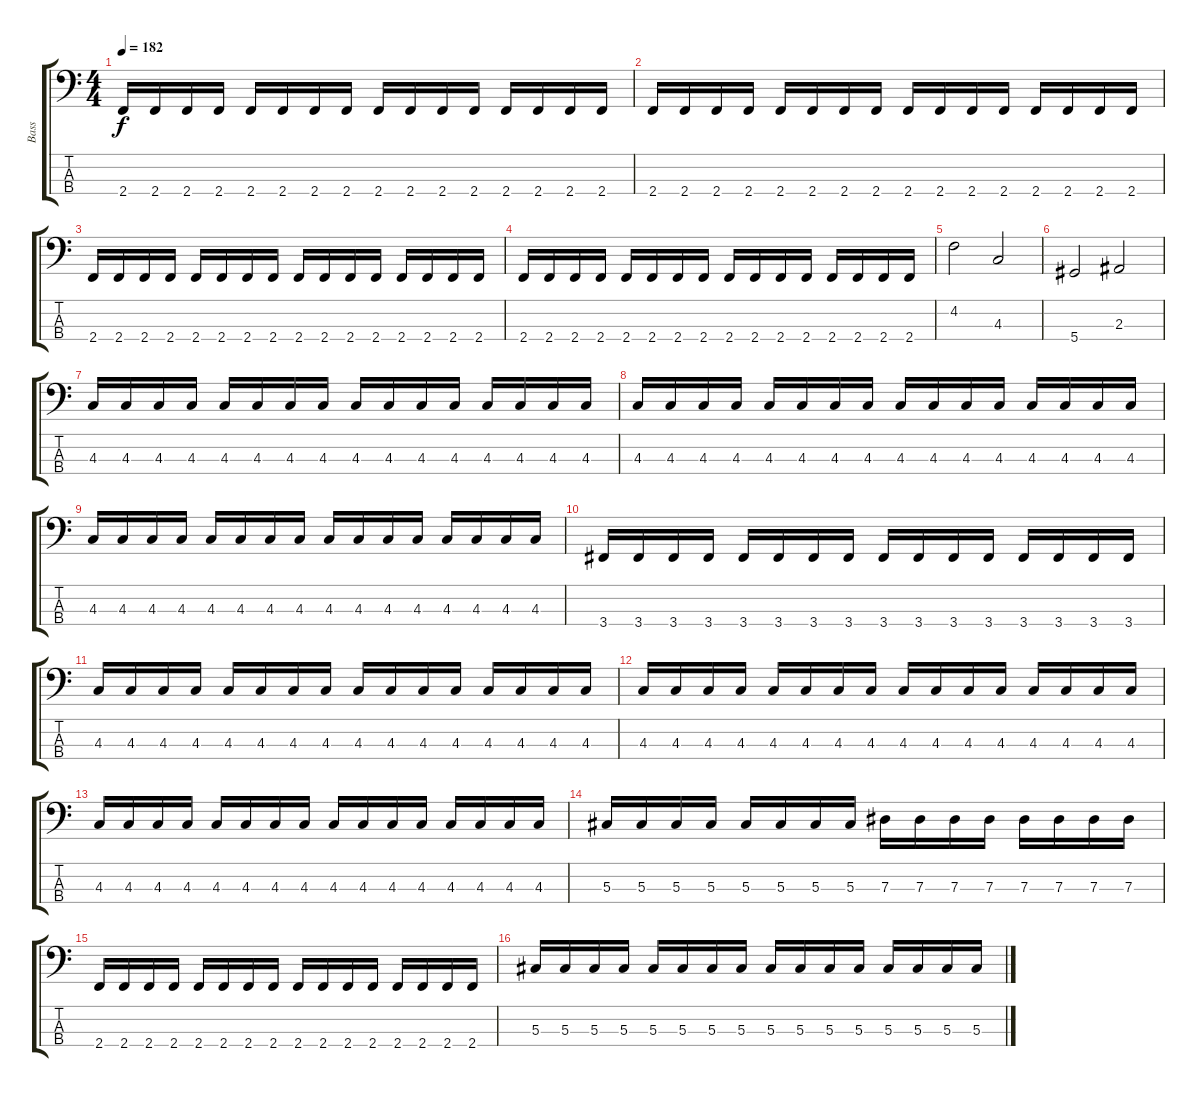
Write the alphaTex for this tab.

\track ("Bass" "Bass") {instrument electricbasspick}
\staff {score tabs}
\tuning (Gb2 Db2 Ab1 Eb1) {hide}
\ts (4 4)
\tempo 182
\clef f4
\ks c
2.4.16{dy f} 2.4.16 2.4.16 2.4.16 2.4.16 2.4.16 2.4.16 2.4.16 2.4.16 2.4.16 2.4.16 2.4.16 2.4.16 2.4.16 2.4.16 2.4.16 |
2.4.16 2.4.16 2.4.16 2.4.16 2.4.16 2.4.16 2.4.16 2.4.16 2.4.16 2.4.16 2.4.16 2.4.16 2.4.16 2.4.16 2.4.16 2.4.16 |
2.4.16 2.4.16 2.4.16 2.4.16 2.4.16 2.4.16 2.4.16 2.4.16 2.4.16 2.4.16 2.4.16 2.4.16 2.4.16 2.4.16 2.4.16 2.4.16 |
2.4.16 2.4.16 2.4.16 2.4.16 2.4.16 2.4.16 2.4.16 2.4.16 2.4.16 2.4.16 2.4.16 2.4.16 2.4.16 2.4.16 2.4.16 2.4.16 |
4.2.2 4.3.2 |
5.4.2 2.3.2 |
4.3.16 4.3.16 4.3.16 4.3.16 4.3.16 4.3.16 4.3.16 4.3.16 4.3.16 4.3.16 4.3.16 4.3.16 4.3.16 4.3.16 4.3.16 4.3.16 |
4.3.16 4.3.16 4.3.16 4.3.16 4.3.16 4.3.16 4.3.16 4.3.16 4.3.16 4.3.16 4.3.16 4.3.16 4.3.16 4.3.16 4.3.16 4.3.16 |
4.3.16 4.3.16 4.3.16 4.3.16 4.3.16 4.3.16 4.3.16 4.3.16 4.3.16 4.3.16 4.3.16 4.3.16 4.3.16 4.3.16 4.3.16 4.3.16 |
3.4.16 3.4.16 3.4.16 3.4.16 3.4.16 3.4.16 3.4.16 3.4.16 3.4.16 3.4.16 3.4.16 3.4.16 3.4.16 3.4.16 3.4.16 3.4.16 |
4.3.16 4.3.16 4.3.16 4.3.16 4.3.16 4.3.16 4.3.16 4.3.16 4.3.16 4.3.16 4.3.16 4.3.16 4.3.16 4.3.16 4.3.16 4.3.16 |
4.3.16 4.3.16 4.3.16 4.3.16 4.3.16 4.3.16 4.3.16 4.3.16 4.3.16 4.3.16 4.3.16 4.3.16 4.3.16 4.3.16 4.3.16 4.3.16 |
4.3.16 4.3.16 4.3.16 4.3.16 4.3.16 4.3.16 4.3.16 4.3.16 4.3.16 4.3.16 4.3.16 4.3.16 4.3.16 4.3.16 4.3.16 4.3.16 |
5.3.16 5.3.16 5.3.16 5.3.16 5.3.16 5.3.16 5.3.16 5.3.16 7.3.16 7.3.16 7.3.16 7.3.16 7.3.16 7.3.16 7.3.16 7.3.16 |
2.4.16 2.4.16 2.4.16 2.4.16 2.4.16 2.4.16 2.4.16 2.4.16 2.4.16 2.4.16 2.4.16 2.4.16 2.4.16 2.4.16 2.4.16 2.4.16 |
5.3.16 5.3.16 5.3.16 5.3.16 5.3.16 5.3.16 5.3.16 5.3.16 5.3.16 5.3.16 5.3.16 5.3.16 5.3.16 5.3.16 5.3.16 5.3.16
